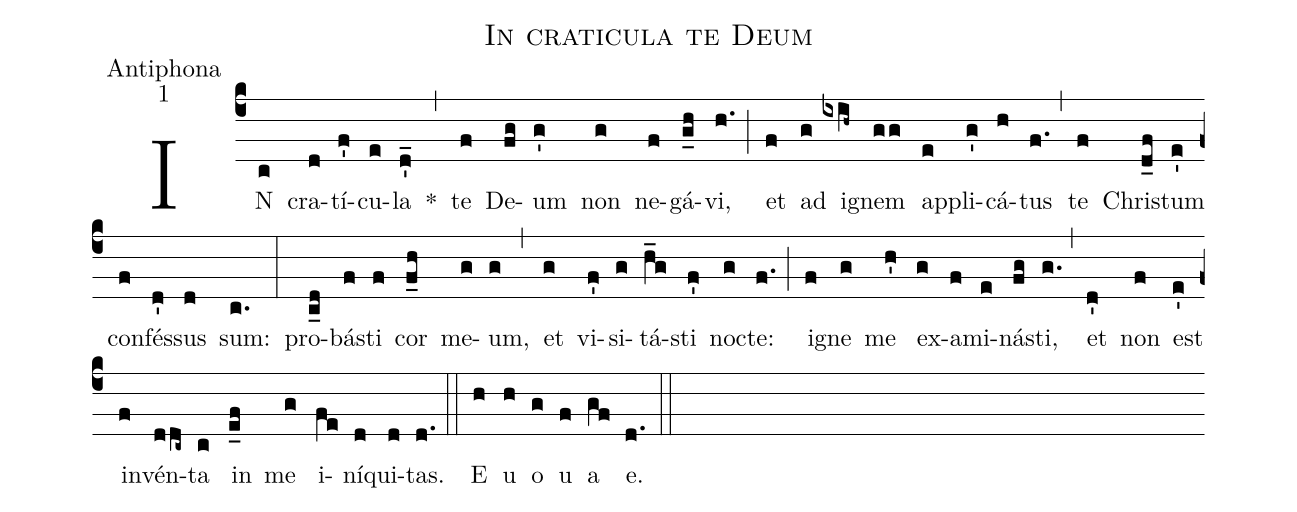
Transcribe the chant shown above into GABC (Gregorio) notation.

name:In craticula te Deum;
office-part:Antiphona;
mode:1;
%%
(c4) IN(c) cra(d)tí(f')cu(e)la(d'_) *(,) te(f) De(fg)um(g') non(g) ne(f)gá(g_h)vi,(h.) (;) et(f) ad(g) i(ixih~)gnem(gg) ap(e)pli(g')cá(h)tus(f.) (,) te(f) Chri(d_f)stum(e') con(f)fés(d')sus(d) sum:(c.) (:) pro(c_d)bá(f)sti(f) cor(f_h) me(g)um,(g) (,) et(g) vi(f')si(g)tá(h_g)sti(f') no(g)cte:(f.) (;) i(f)gne(g) me(h') ex(g)a(f)mi(e)ná(fg)sti,(g.) (,) et(d') non(f) est(e') in(f)vén(ddc~)ta(c) in(e_f) me(g) i(fe)ní(d)qui(d)tas.(d.) (::) <eu>E(h) u(h) o(g) u(f) a(gf) e.</eu>(d.) (::)
